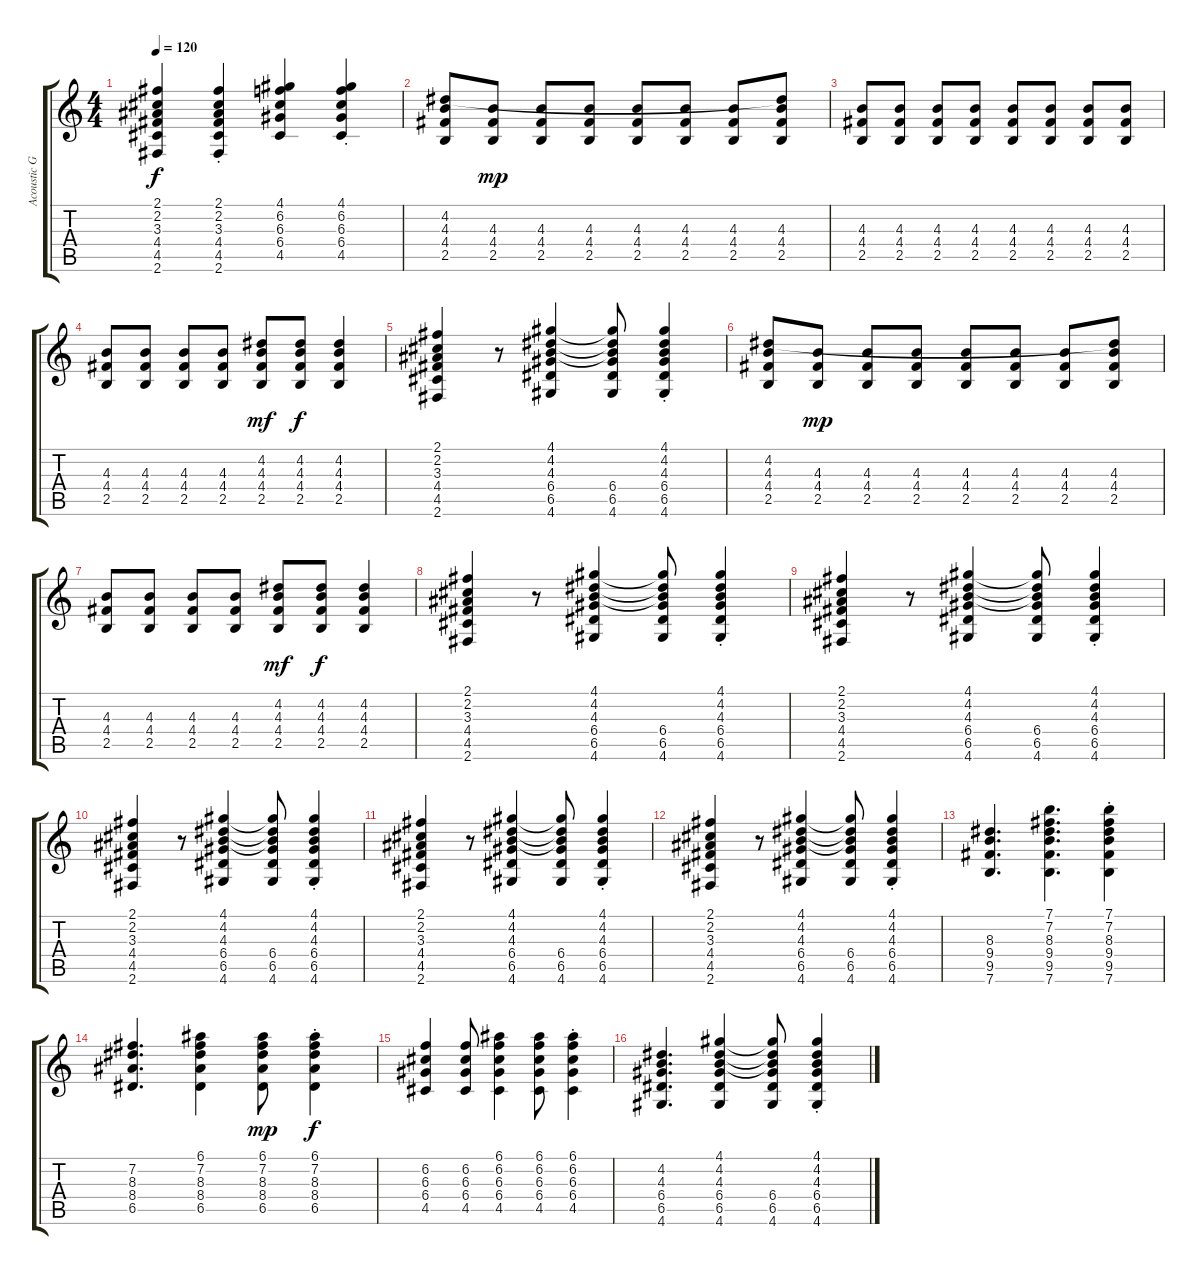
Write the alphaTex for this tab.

\track ("Acoustic Guitar" "Acoustic G") {instrument acousticguitarsteel}
\staff {score tabs}
\tuning (E4 B3 G3 D3 A2 E2) {hide}
\ts (4 4)
\tempo 120
\clef g2
\ks c
(2.1 2.2 3.3 4.4 4.5 2.6).4{dy f} (2.1{st} 2.2{st} 3.3{st} 4.4{st} 4.5{st} 2.6{st}).4 (4.1 6.2 6.3 6.4 4.5).4 (4.1{st} 6.2{st} 6.3{st} 6.4{st} 4.5{st}).4 |
(4.2 4.3 4.4 2.5).8 (4.3 4.4 2.5).8{dy mp} (4.3 4.4 2.5).8 (4.3 4.4 2.5).8 (4.3 4.4 2.5).8 (4.3 4.4 2.5).8 (4.3 4.4 2.5).8 (4.2{t} 4.3 4.4 2.5).8 |
(4.3 4.4 2.5).8 (4.3 4.4 2.5).8 (4.3 4.4 2.5).8 (4.3 4.4 2.5).8 (4.3 4.4 2.5).8 (4.3 4.4 2.5).8 (4.3 4.4 2.5).8 (4.3 4.4 2.5).8 |
(4.3 4.4 2.5).8 (4.3 4.4 2.5).8 (4.3 4.4 2.5).8 (4.3 4.4 2.5).8 (4.2 4.3 4.4 2.5).8{dy mf} (4.2 4.3 4.4 2.5).8{dy f} (4.2 4.3 4.4 2.5).4 |
(2.1 2.2 3.3 4.4 4.5 2.6).4 r.8 (4.1 4.2 4.3 6.4 6.5 4.6).4 (4.1{t} 4.2{t} 4.3{t} 6.4 6.5 4.6).8 (4.1{st} 4.2{st} 4.3{st} 6.4{st} 6.5{st} 4.6{st}).4 |
(4.2 4.3 4.4 2.5).8 (4.3 4.4 2.5).8{dy mp} (4.3 4.4 2.5).8 (4.3 4.4 2.5).8 (4.3 4.4 2.5).8 (4.3 4.4 2.5).8 (4.3 4.4 2.5).8 (4.2{t} 4.3 4.4 2.5).8 |
(4.3 4.4 2.5).8 (4.3 4.4 2.5).8 (4.3 4.4 2.5).8 (4.3 4.4 2.5).8 (4.2 4.3 4.4 2.5).8{dy mf} (4.2 4.3 4.4 2.5).8{dy f} (4.2 4.3 4.4 2.5).4 |
(2.1 2.2 3.3 4.4 4.5 2.6).4 r.8 (4.1 4.2 4.3 6.4 6.5 4.6).4 (4.1{t} 4.2{t} 4.3{t} 6.4 6.5 4.6).8 (4.1{st} 4.2{st} 4.3{st} 6.4{st} 6.5{st} 4.6{st}).4 |
(2.1 2.2 3.3 4.4 4.5 2.6).4 r.8 (4.1 4.2 4.3 6.4 6.5 4.6).4 (4.1{t} 4.2{t} 4.3{t} 6.4 6.5 4.6).8 (4.1{st} 4.2{st} 4.3{st} 6.4{st} 6.5{st} 4.6{st}).4 |
(2.1 2.2 3.3 4.4 4.5 2.6).4 r.8 (4.1 4.2 4.3 6.4 6.5 4.6).4 (4.1{t} 4.2{t} 4.3{t} 6.4 6.5 4.6).8 (4.1{st} 4.2{st} 4.3{st} 6.4{st} 6.5{st} 4.6{st}).4 |
(2.1 2.2 3.3 4.4 4.5 2.6).4 r.8 (4.1 4.2 4.3 6.4 6.5 4.6).4 (4.1{t} 4.2{t} 4.3{t} 6.4 6.5 4.6).8 (4.1{st} 4.2{st} 4.3{st} 6.4{st} 6.5{st} 4.6{st}).4 |
(2.1 2.2 3.3 4.4 4.5 2.6).4 r.8 (4.1 4.2 4.3 6.4 6.5 4.6).4 (4.1{t} 4.2{t} 4.3{t} 6.4 6.5 4.6).8 (4.1{st} 4.2{st} 4.3{st} 6.4{st} 6.5{st} 4.6{st}).4 |
(8.3 9.4 9.5 7.6).4{d} (7.1 7.2 8.3 9.4 9.5 7.6).4{d} (7.1{st} 7.2{st} 8.3{st} 9.4{st} 9.5{st} 7.6{st}).4 |
(7.2 8.3 8.4 6.5).4{d} (6.1 7.2 8.3 8.4 6.5).4 (6.1 7.2 8.3 8.4 6.5).8{dy mp} (6.1{st} 7.2{st} 8.3{st} 8.4{st} 6.5{st}).4{dy f} |
(6.2 6.3 6.4 4.5).4 (6.2 6.3 6.4 4.5).8 (6.1 6.2 6.3 6.4 4.5).4 (6.1 6.2 6.3 6.4 4.5).8 (6.1{st} 6.2{st} 6.3{st} 6.4{st} 4.5{st}).4 |
(4.2 4.3 6.4 6.5 4.6).4{d} (4.1 4.2 4.3 6.4 6.5 4.6).4 (4.1{t} 4.2{t} 4.3{t} 6.4 6.5 4.6).8 (4.1{st} 4.2{st} 4.3{st} 6.4{st} 6.5{st} 4.6{st}).4
